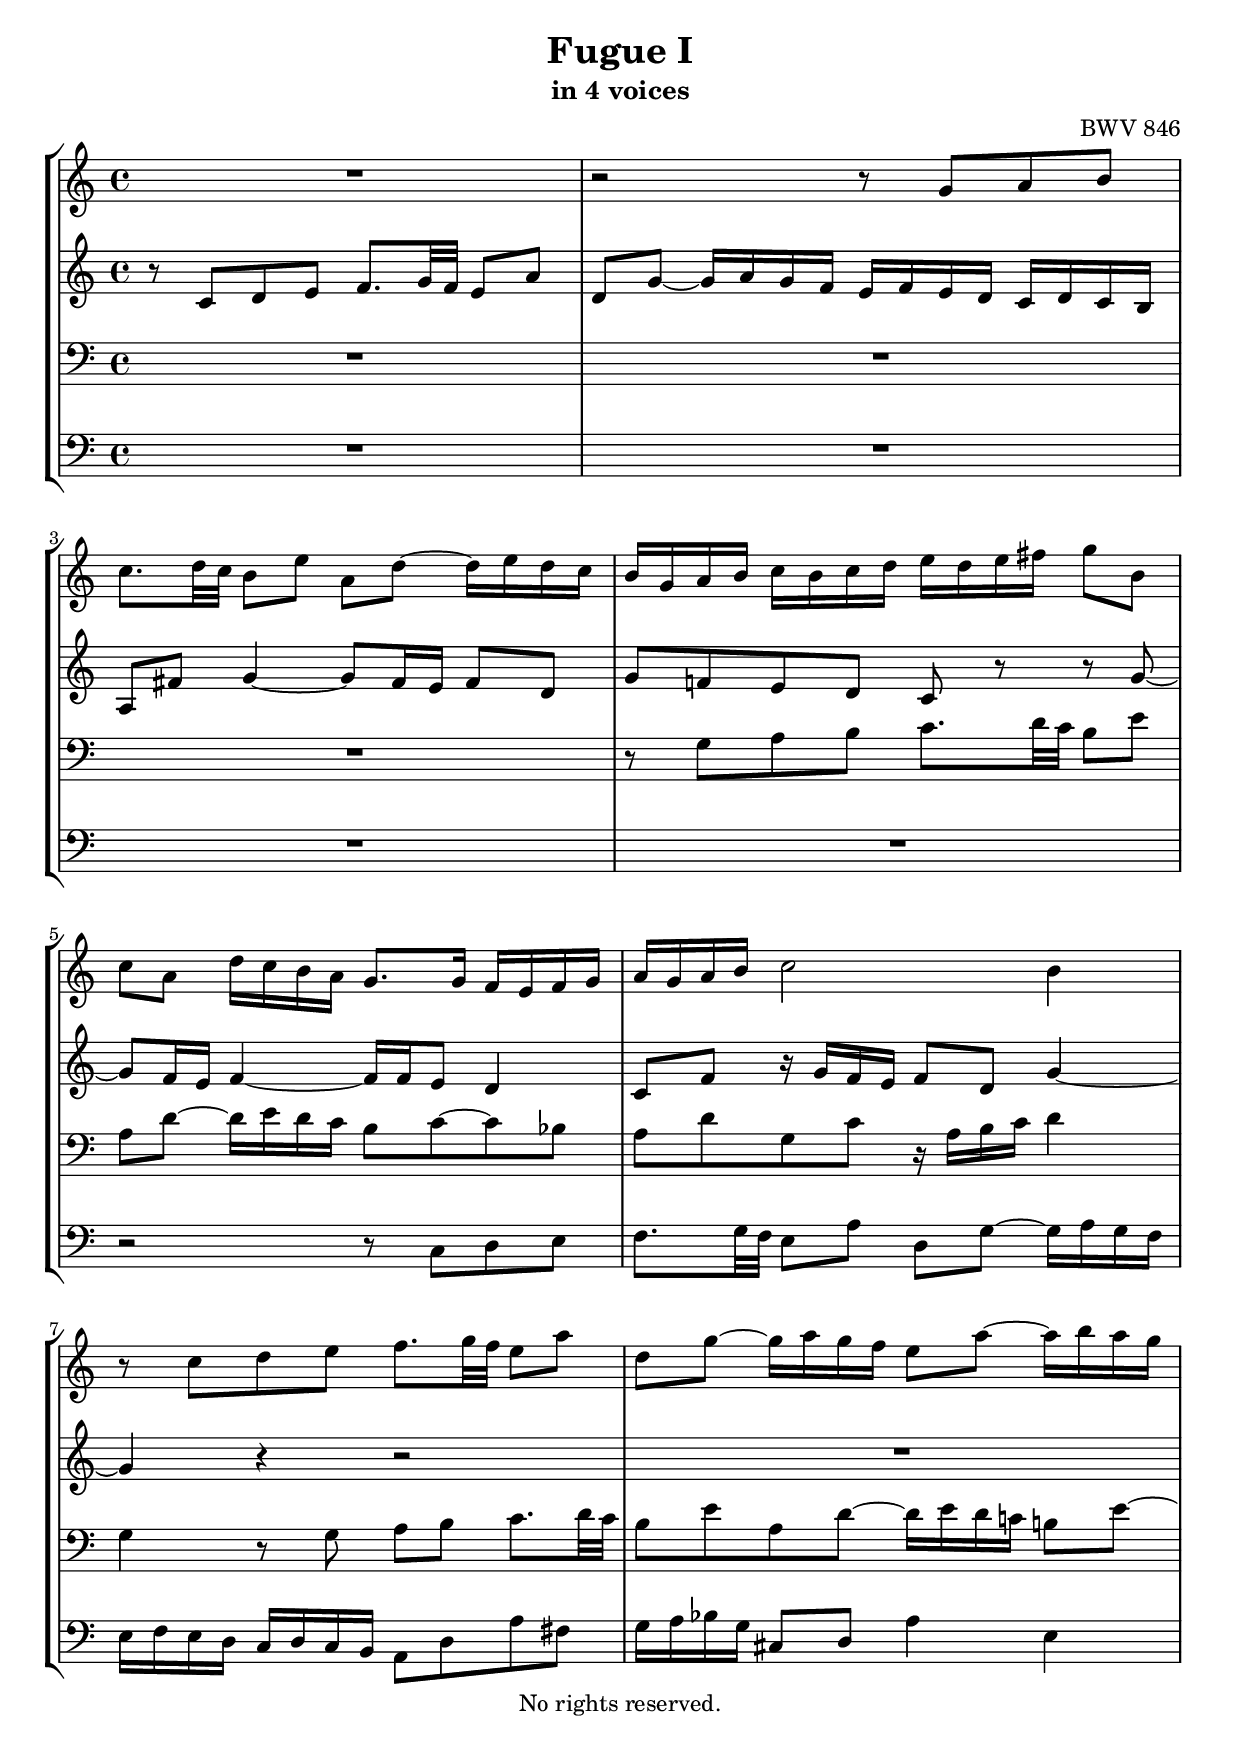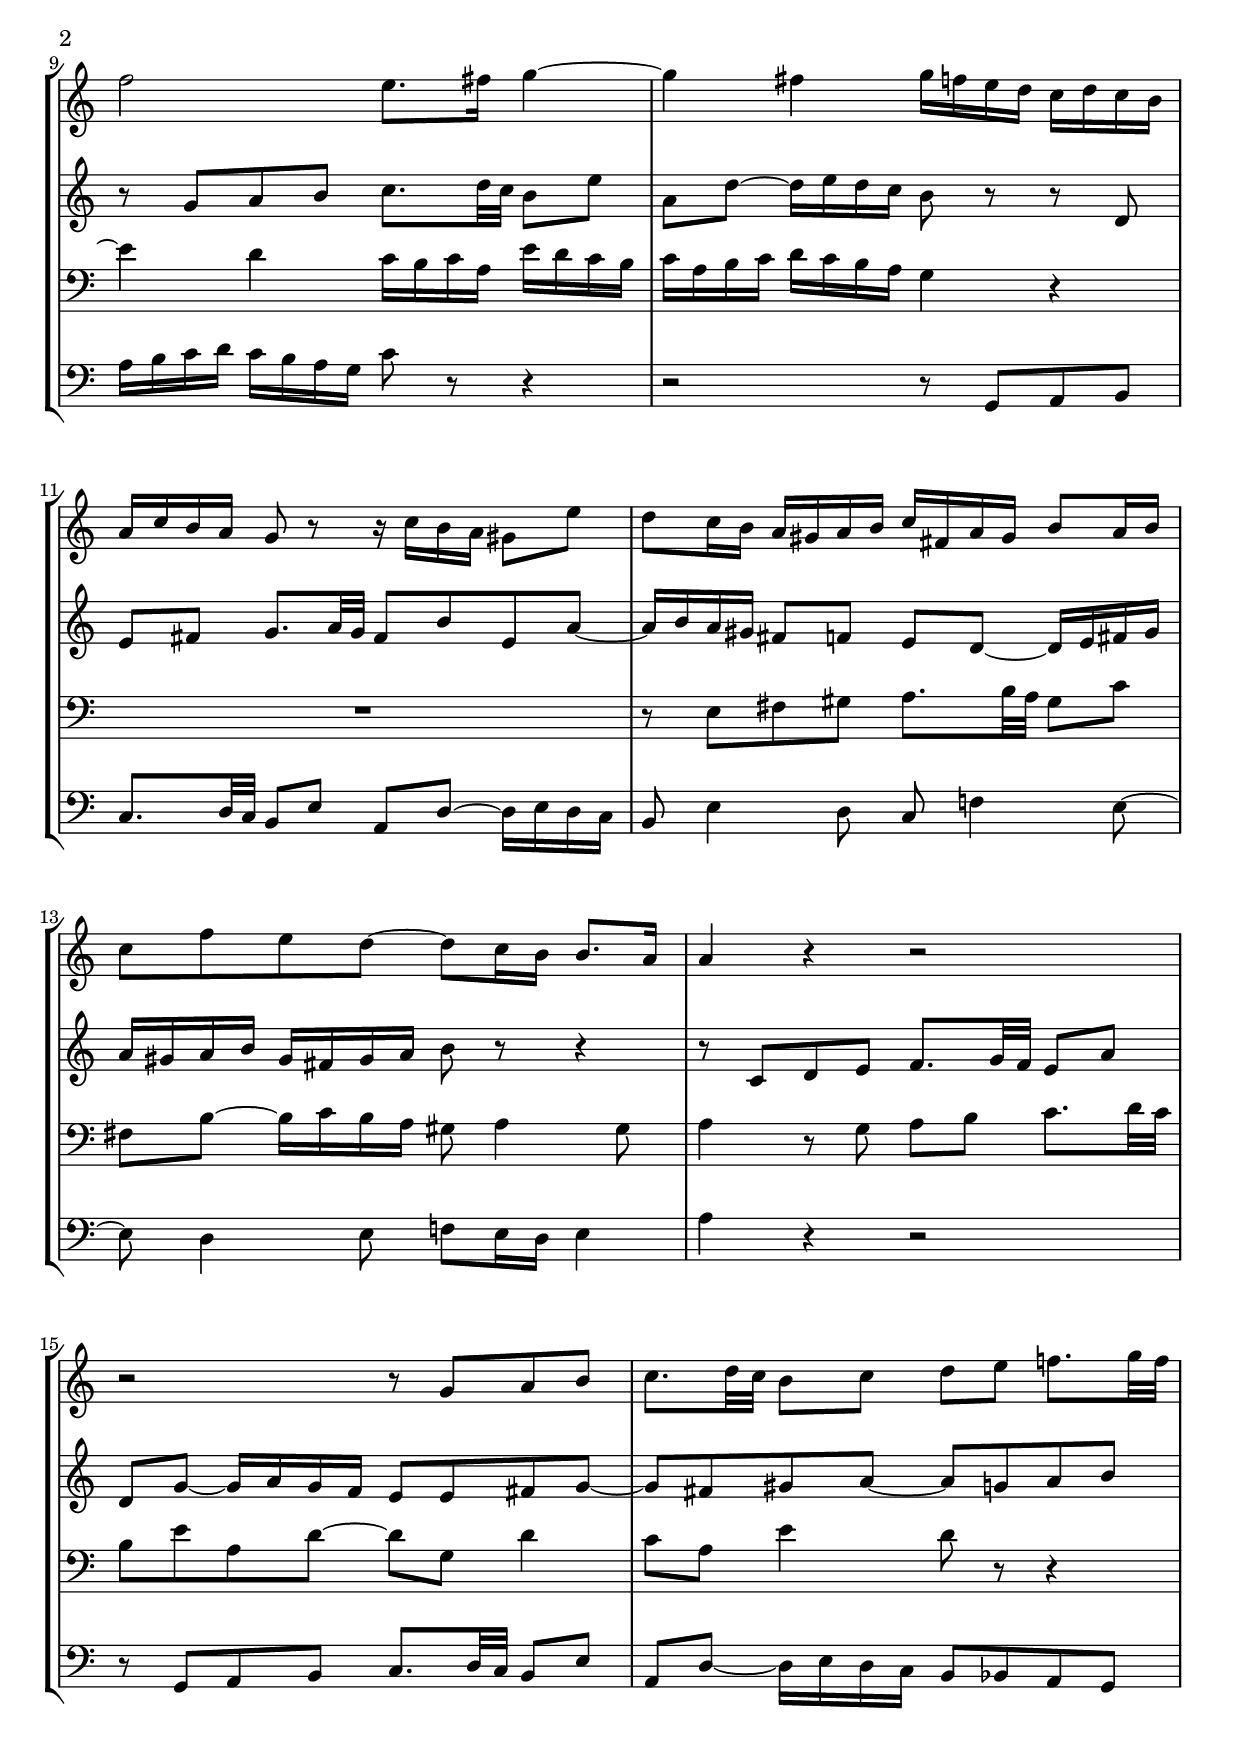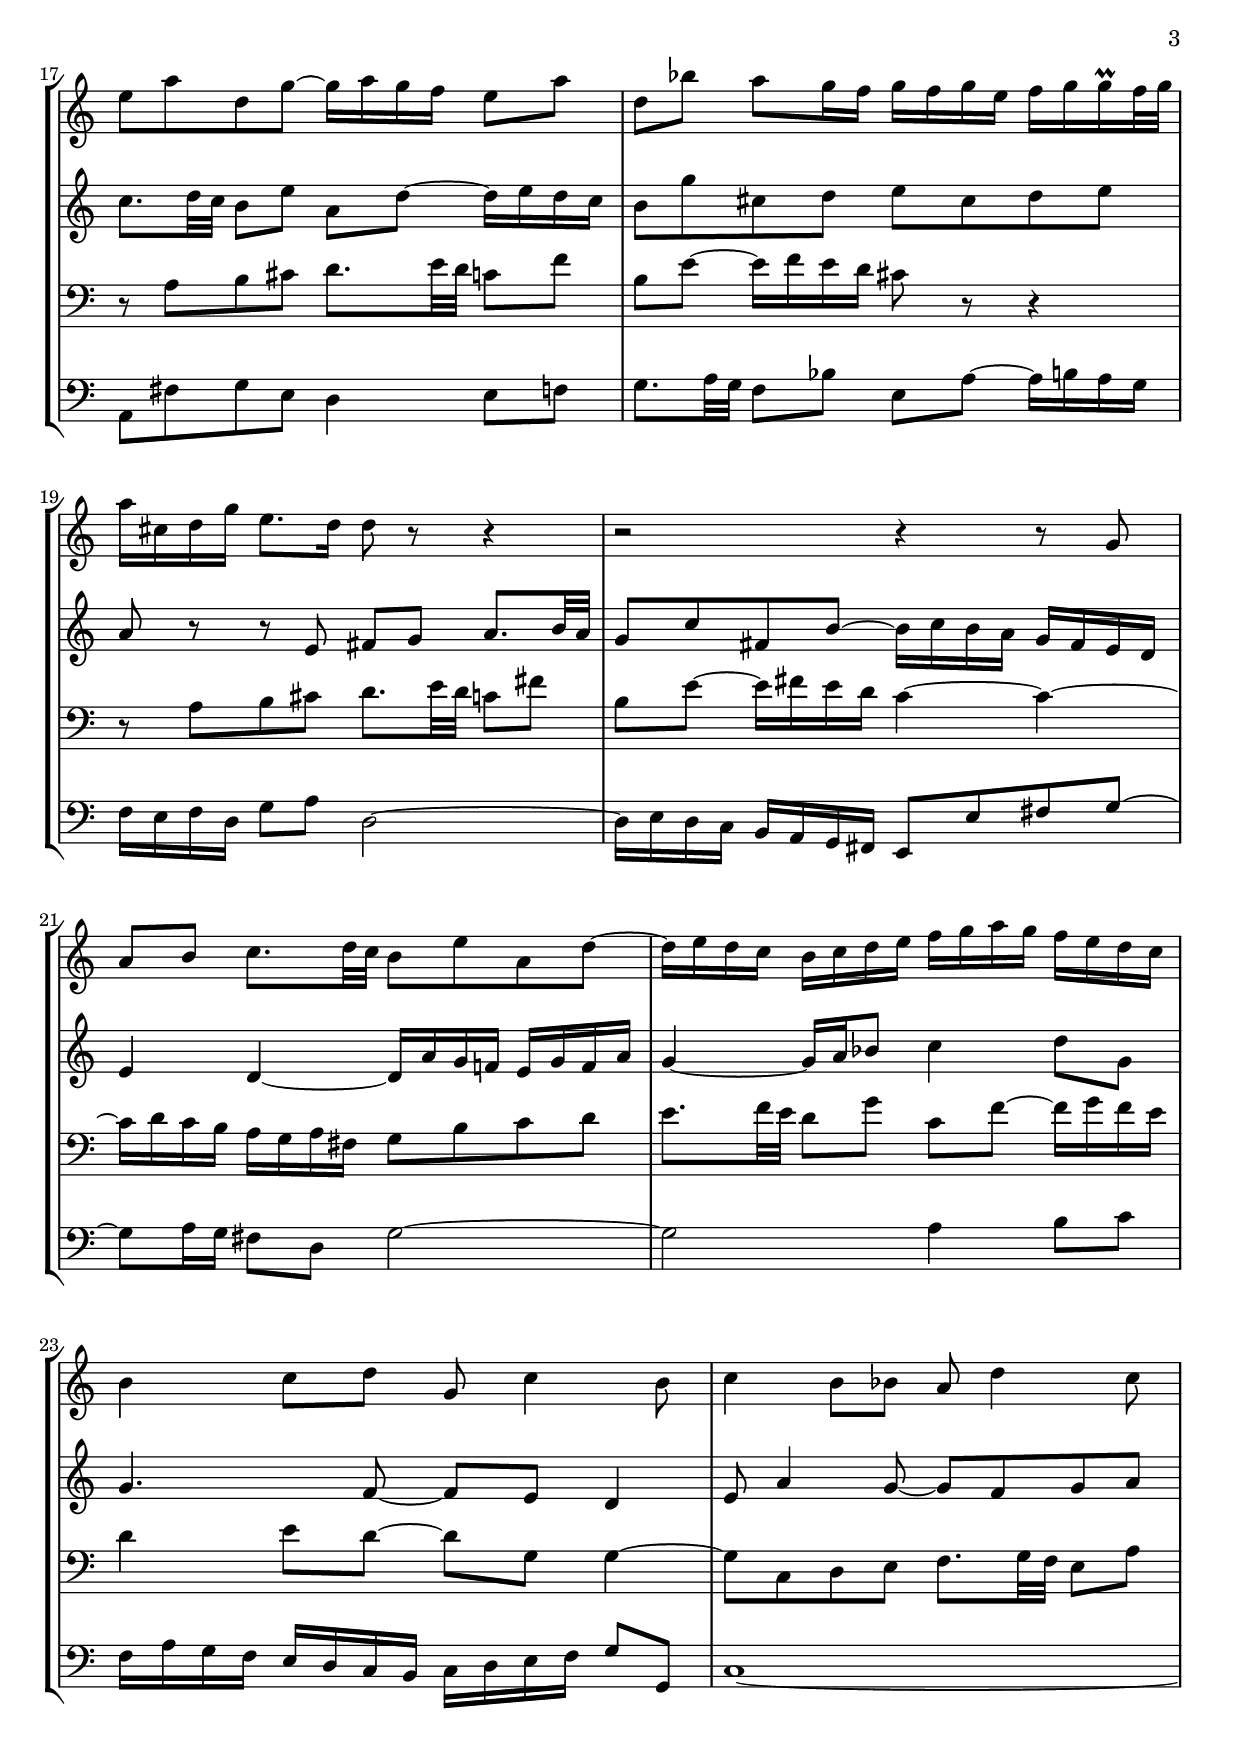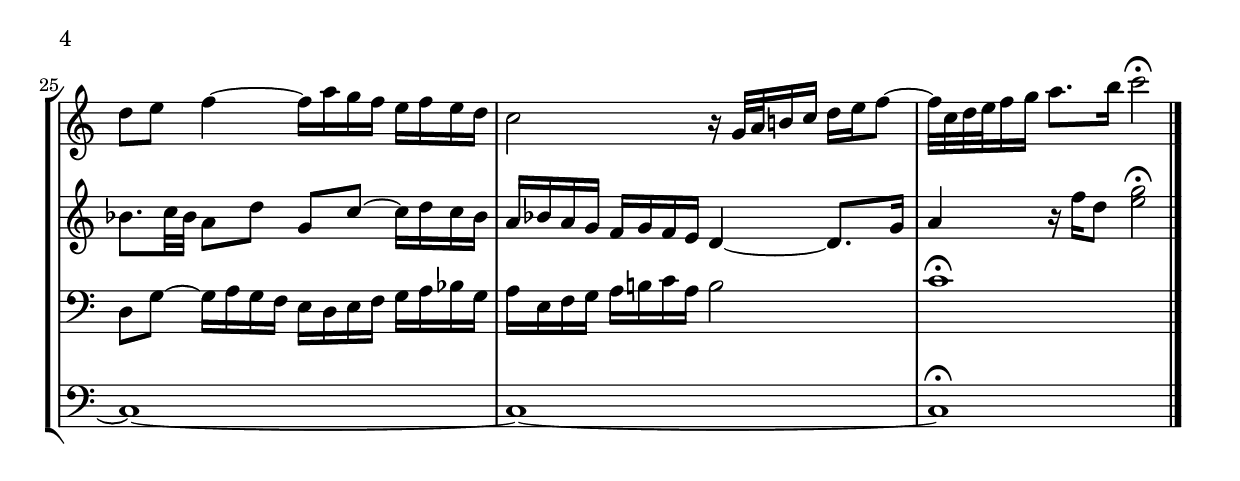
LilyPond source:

\version "2.18.2"

%This edition was prepared and typeset by Kyle Rother using the 1866 Breitkopf & Härtel Bach-Gesellschaft Ausgabe as primary source. 
%Reference was made to both the Henle and Bärenreiter urtext editions, as well as the critical and scholarly commentary of Alfred Dürr, however the final expression is in all cases that of the composer or present editor.
%This edition is in the public domain, and the editor does not claim any rights in the content.

\header {
  title = "Fugue I"
  subtitle = "in 4 voices"
  composer = "BWV 846"
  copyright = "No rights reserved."
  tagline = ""
}

global = {
  \key c \major
  \time 4/4
}
 
soprano = \relative c' {
  \global
 
  R1 | % m. 1
  r2 r8 g' a b | % m. 2 
  c8. d32 c b8 e a, d~ d16 e d c | % m. 3
  b16 g a b c b c d e d e fis g8 b, | % m. 4
  c8 a d16 c b a g8. g16 f e f g | % m. 5
  a16 g a b c2 b4 | % m. 6
  r8 c d e f8. g32 f e8 a | % m. 7
  d,8 g~ g16 a g f e8 a~ a16 b a g | % m. 8
  f2 e8. fis16 g4~ | % m. 9
  g4 fis g16 f! e d c d c b | % m. 10
  a16 c b a g8 r r16 c b a gis8 e' | % m. 11
  d8 c16 b a gis a b c fis, a gis b8 a16 b | % m. 12
  c8 f e d~ d c16 b b8. a16 | % m. 13
  a4 r r2 | % m. 14
  r r8 g a b | % m. 15
  c8. d32 c b8 c d e f!8. g32 f | % m. 16
  e8 a d, g~ g16 a g f e8 a | % m. 17
  d,8 bes' a g16 f g f g e f g g \prall f32 g | % m. 18
  a16 cis, d g e8. d16 d8 r r4 | % m. 19
  r2 r4 r8 g, | % m. 20
  a8 b c8. d32 c b8 e a, d~ | % m. 21
  d16 e d c b c d e f g a g f e d  c | % m. 22
  b4 c8 d g, c4 b8  | % m. 23
  c4 b8 bes a d4 c8  | % m. 24
  d8 e f4~ f16 a g f e f e d \noBreak | % m. 25
  c2 r16 g32a b!16 c d e f8~ \noBreak | % m. 26
  f32 c d e f16 g a8. b16 c2 \fermata \bar "|." | % m. 27
  
}

alto = \relative c' {
  \global
 
  r8 c d e f8. g32 f e8 a | % m. 1
  d,8 g~ g16 a g f e f e d c d c b | % m. 2
  a8 fis' g4~ g8 fis16 e fis8 d | % m. 3
  g8 f! e d c r r g'~ | % m. 4
  g8 f16 e f4~ f16 f e8 d4 | % m. 5
  c8 f r16 g f e f8 d g4~ | % m. 6
  g4 r r2 | % m. 7
  R1 | % m. 8
  r8 g a b c8. d32 c b8 e | % m. 9
  a,8 d~ d16 e d c b8 r r d, | % m. 10
  e8 fis g8. a32 g fis8 b e, a~ | % m. 11
  a16 b a gis fis8 f e d~ d16 e fis gis | % m. 12
  a16 gis a b gis fis gis a b8 r r4 | % m. 13
  r8 c, d e f8. g32 f e8 a | % m. 14
  d,8 g~ g16 a g f e8 e fis g~ | % m. 15
  g8 fis gis a~ a g! a b | % m. 16
  c8. d32 c b8 e a, d~ d16 e d c | % m. 17
  b8 g' cis, d e cis d e | % m. 18
  a,8 r r e fis g a8. b32 a | % m. 19
  g8 c fis, b~ b16 c b a g fis e d | % m. 20
  e4 d~ d16 a' g f! e g f a | % m. 21
  g4~ g16 a bes8 c4 d8  g, | % m. 22
  g4. f8~ f e d4 | % m. 23
  e8 a4 g8~ g f g a | % m. 24
  bes8. c32 bes a8 d g, c~ c16 d c bes | % m. 25
  a bes a g f g f e d4~ d8. g16 | % m. 26
  a4 r16 f' d8 <g e>2 \fermata \bar "|." | % m. 27
  
}

tenor = \relative c {
  \global
 
  R1 | % m. 1
  R1 | % m. 2
  R1 | % m. 3
  r8 g' a b c8. d32 c b8 e | % m. 4
  a,8 d~ d16 e d c b8 c~ c bes | % m. 5
  a8 d g, c r16 a b c d4 | % m. 6
  g,4 r8 g a b c8. d32 c | % m. 7
  b8 e a, d~ d16 e d c! b!8 e~ | % m. 8
  e4 d c16 b c a e' d c b | % m. 9
  c16 a b c d c b a g4 r | % m. 10
  R1 | % m. 11
  r8 e fis gis a8. b32 a gis8 c | % m. 12
  fis,8 b~ b16 c b a gis8 a4 gis8 | % m. 13
  a4 r8 g a b c8. d32 c | % m. 14
  b8 e a, d~ d g, d'4 | % m. 15
  c8 a e'4 d8 r r4 | % m. 16
  r8 a b cis d8. e32 d c!8 f | % m. 17
  b,8 e~ e16 f e d cis8 r r4 | % m. 18
  r8 a b cis d8. e32 d c!8 fis | % m. 19
  b,8 e~ e16 fis e d c4~ c~ | % m. 20
  c16 d c b a g a fis g8 b c d | % m. 21
  e8. f32 e d8 g c, f~ f16 g f e | % m. 22
  d4 e8 d~ d g, g4~ | % m. 23
  g8 c, d e f8. g32 f e8 a | % m. 24
  d,8 g~ g16 a g f e d e f g a bes g | % m. 25
  a e f g a b! c a b2| % m. 26
  c1 \fermata \bar "|." | % m. 27 
  
}

bass = \relative c {
  \global
 
  R1 | % m. 1
  R1 | % m. 2
  R1 | % m. 3
  R1 | % m. 4
  r2 r8 c d e  | % m. 5
  f8. g32 f e8 a d, g~ g16 a g f | % m. 6
  e16 f e d c d c b a8 d a' fis | % m. 7
  g16 a bes g cis,8 d a'4 e | % m. 8
  a16 b c d c b a g c8 r r4 | % m. 9
  r2 r8 g, a b | % m. 10
  c8. d32 c b8 e a, d~ d16 e d c | % m. 11
  b8 e4 d8 c f!4 e8~ | % m. 12
  e8 d4 e8 f!8 e16 d e4 | % m. 13 
  a4 r r2 | % m. 14
  r8 g, a b c8. d32 c b8 e | % m. 15
  a,8 d~ d16 e d c b8 bes a g | % m. 16
  a8 fis' g e d4 e8 f! | % m. 17
  g8. a32 g f8 bes e, a~ a16 b a g | % m. 18
  f16 e f d g8 a d,2~ | % m. 19
  d16 e d c b a g fis e8 e' fis g~ | % m. 20
  g8 a16 g fis8 d g2~ | % m. 21
  g2 a4 b8 c | % m. 22
  f,16 a g f e d c b c d e f g8 g, | % m. 23
  c1~ | % m. 24
  c~ | % m. 25
  c~ | % m. 26
  c \fermata \bar "|." | % m. 27
  
}

\score {
  \new StaffGroup
  <<
    \new Staff = "soprano"
      \soprano
    
     \new Staff = "alto" 
       \alto
   
    \new Staff = "tenor"
      { \clef bass \tenor }
        
    \new Staff = "bass"
      { \clef bass \bass }
    
  >>
  
\layout {
  indent = 0.0
}
  
}
